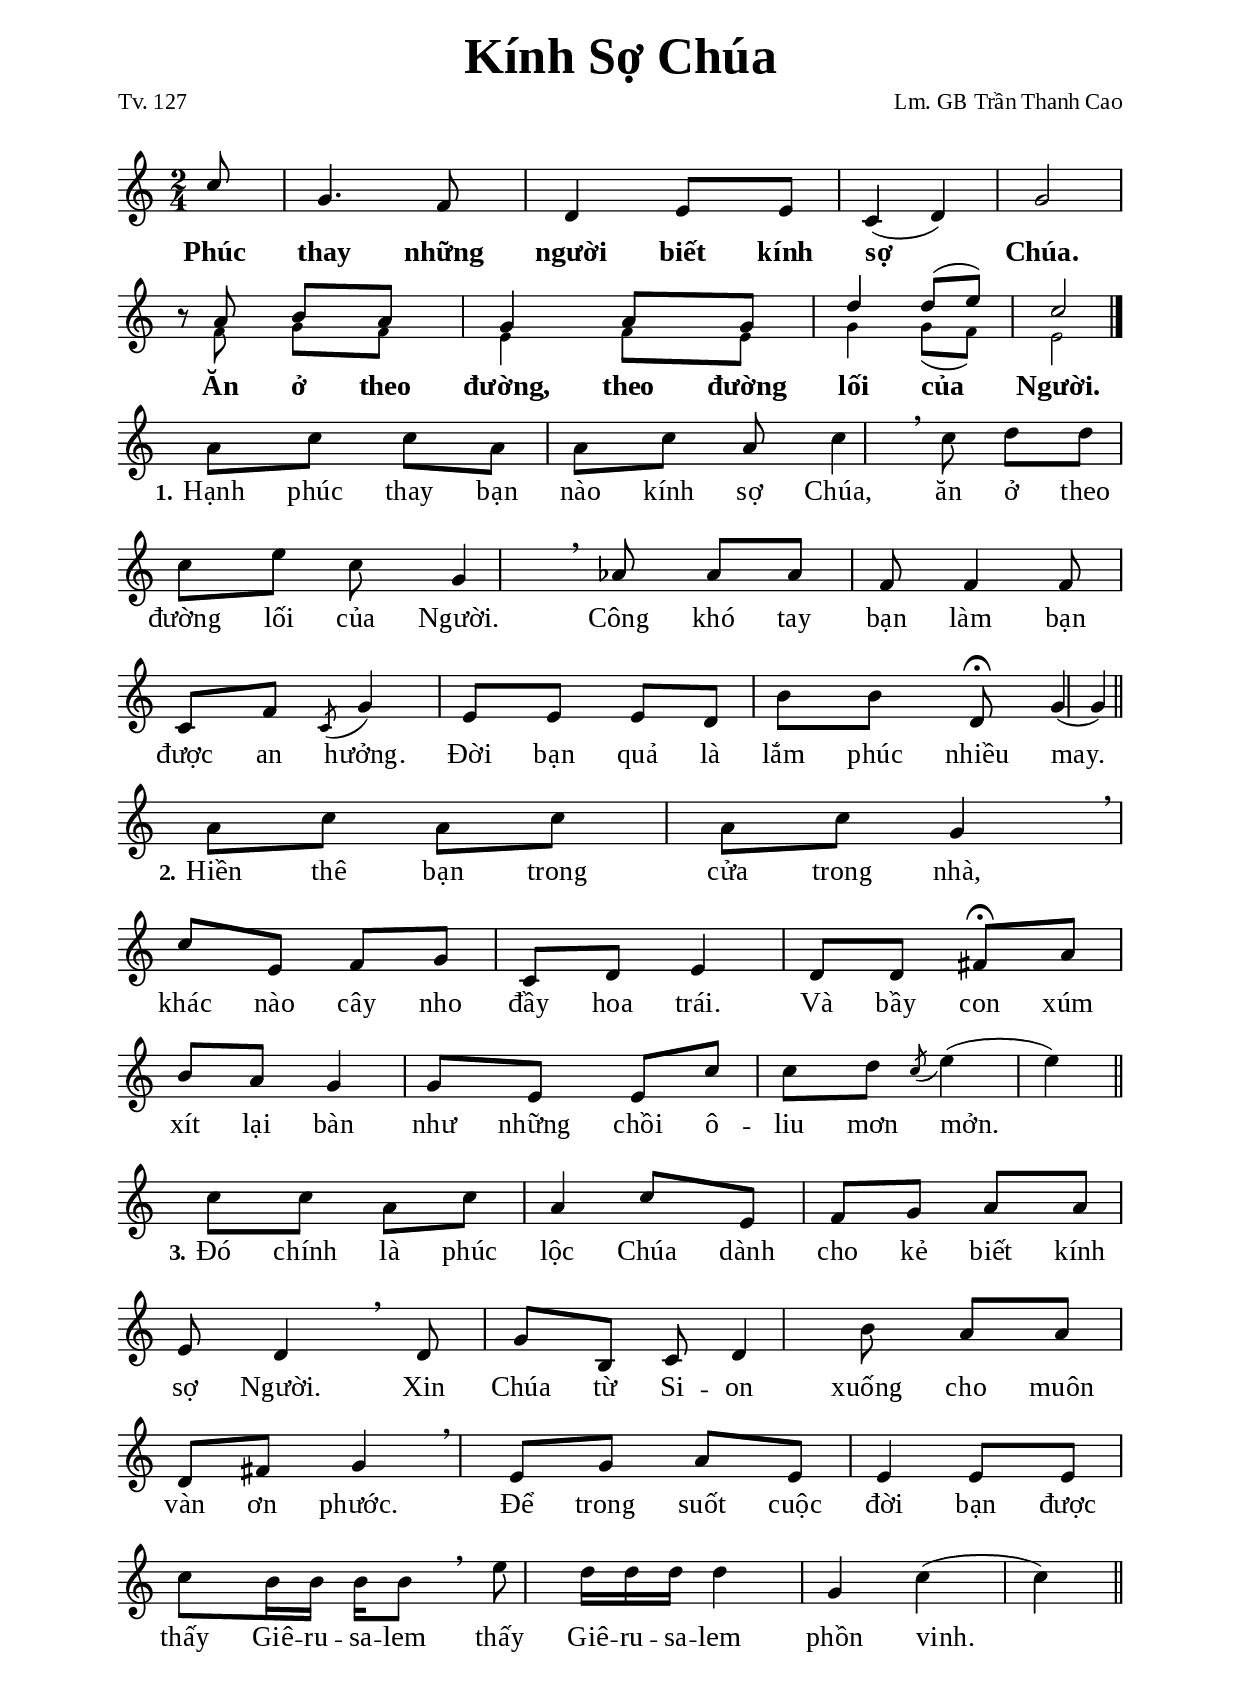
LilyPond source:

% Cài đặt chung
\version "2.22.1"
\include "english.ly"

\header {
  title = \markup { \fontsize #3 "Kính Sợ Chúa" }
  poet = "Tv. 127"
  composer = "Lm. GB Trần Thanh Cao"
  arranger = " "
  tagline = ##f
}

\paper {
  #(set-paper-size "a4")
  top-margin = 10\mm
  bottom-margin = 10\mm
  left-margin = 20\mm
  right-margin = 20\mm
  indent = #0
  #(define fonts
    (make-pango-font-tree
      "Liberation Serif"
      "Liberation Serif"
      "Liberation Serif"
      (/ 20 20)))
  page-count = #1
  system-system-spacing = #'((basic-distance . 13))
  score-system-spacing = #'((basic-distance . 13))
}

% Nhạc điệp khúc
nhacDiepKhucSop= \relative c'' {
  \partial 8 c8 |
  g4. f8 |
  d4 e8 e |
  c4 _(d) |
  g2 |
  r8 a8 b a |
  g4 a8 g |
  d'4 d8 (e) |
  c2 \bar "|."
}

nhacDiepKhucBas = \relative c' {
  \skip 8
  \skip 2
  \skip 2
  \skip 2
  \skip 2
  r8 f g f |
  e4 f8 e |
  g4 g8 (f) |
  e2
}

% Nhạc phiên khúc
nhacPhienKhucMot = \relative c'' {
  a8 c c a a c a c4 \breathe
  c8 d d c e c g4 \breathe
  af8 af af f f4 f8 c f \acciaccatura c8 g'4
  e8 e e d b' b d, \fermata g4 (g) \bar "||"
}

nhacPhienKhucHai = \relative c'' {
  a8 c a c a c g4 \breathe
  c8 e, f g c, d e4
  d8 d fs \fermata a b a g4
  g8 e e c' c d \acciaccatura c8 e4 (e) \bar "||"
}

nhacPhienKhucBa = \relative c'' {
  c8 c a c a4 c8 e, f g a a e d4 \breathe
  d8 g b, c d4
  b'8 a a d, fs g4 \breathe
  e8 g a e e4
  e8 e c' b16 b b b8 \breathe
  e d16 d d d4 g, c (c) \bar "||"
}

% Lời điệp khúc
loiDiepKhuc = \lyricmode {
  Phúc thay những người biết kính sợ Chúa.
  Ăn ở theo đường, theo đường lối của Người.
}

% Lời phiên khúc
loiPhienKhucMot = \lyricmode {
  \set stanza = #"1."
  Hạnh phúc thay bạn nào kính sợ Chúa,
  ăn ở theo đường lối của Người.
  Công khó tay bạn làm bạn được an hưởng.
  Đời bạn quả là lắm phúc nhiều may.
}

loiPhienKhucHai = \lyricmode {
  \set stanza = #"2."
  Hiền thê bạn trong cửa trong nhà,
  khác nào cây nho đầy hoa trái.
  Và bầy con xúm xít lại bàn
  như những chồi ô -- liu mơn mởn.
}

loiPhienKhucBa = \lyricmode {
  \set stanza = #"3."
  Đó chính là phúc lộc Chúa dành cho kẻ biết kính sợ Người.
  Xin Chúa từ Si -- on xuống cho muôn vàn ơn phước.
  Để trong suốt cuộc đời bạn được thấy Giê -- ru -- sa -- lem
  thấy Giê -- ru -- sa -- lem phồn vinh.
}


% Dàn trang
\score {
  \new ChoirStaff <<
    \new Staff = diepKhuc \with {
        \consists "Merge_rests_engraver"
        %\magnifyStaff #(magstep +1)
      }
      <<
      \new Voice = beSop {
        \voiceOne \key c \major \time 2/4 \nhacDiepKhucSop
      }
      \new Voice = beBas {
        \override NoteHead.font-size = #-2
        \voiceTwo \key c \major \time 2/4 \nhacDiepKhucBas
      }
    >>
    \new Lyrics \lyricsto beSop \loiDiepKhuc
  >>
  \layout {
    \override Lyrics.LyricText.font-series = #'bold
    \override Lyrics.LyricText.font-size = #+2
    \override Lyrics.LyricSpace.minimum-distance = #5
    \override Score.BarNumber.break-visibility = ##(#f #f #f)
    \override Score.SpacingSpanner.uniform-stretching = ##t
  }
}

\score {
  \new ChoirStaff <<
    \new Staff = phienKhuc \with {
        %\magnifyStaff #(magstep +1)
      }
      <<
      \new Voice = beSop {
        \key c \major \time 2/4 \nhacPhienKhucMot
      }
    >>
    \new Lyrics \lyricsto beSop \loiPhienKhucMot
  >>
  \layout {
    \override Staff.TimeSignature.transparent = ##t
    \override Lyrics.LyricText.font-size = #+2
    \override Lyrics.LyricSpace.minimum-distance = #4
    \override Score.BarNumber.break-visibility = ##(#f #f #f)
    \override Score.SpacingSpanner.uniform-stretching = ##t
    \set Score.barAlways = ##t
    \set Score.defaultBarType = ""
  } 
}

\score {
  \new ChoirStaff <<
    \new Staff = phienKhuc \with {
        %\magnifyStaff #(magstep +1)
      }
      <<
      \new Voice = beSop {
        \key c \major \time 2/4 \nhacPhienKhucHai
      }
    >>
    \new Lyrics \lyricsto beSop \loiPhienKhucHai
  >>
  \layout {
    \override Staff.TimeSignature.transparent = ##t
    \override Lyrics.LyricText.font-size = #+2
    \override Lyrics.LyricSpace.minimum-distance = #4
    \override Score.BarNumber.break-visibility = ##(#f #f #f)
    \override Score.SpacingSpanner.uniform-stretching = ##t
    \set Score.barAlways = ##t
    \set Score.defaultBarType = ""
  } 
}

\score {
  \new ChoirStaff <<
    \new Staff = phienKhuc \with {
        %\magnifyStaff #(magstep +1)
      }
      <<
      \new Voice = beSop {
        \key c \major \time 2/4 \nhacPhienKhucBa
      }
    >>
    \new Lyrics \lyricsto beSop \loiPhienKhucBa
  >>
  \layout {
    \override Staff.TimeSignature.transparent = ##t
    \override Lyrics.LyricText.font-size = #+2
    \override Lyrics.LyricSpace.minimum-distance = #4
    \override Score.BarNumber.break-visibility = ##(#f #f #f)
    \override Score.SpacingSpanner.uniform-stretching = ##t
    \set Score.barAlways = ##t
    \set Score.defaultBarType = ""
  } 
}
